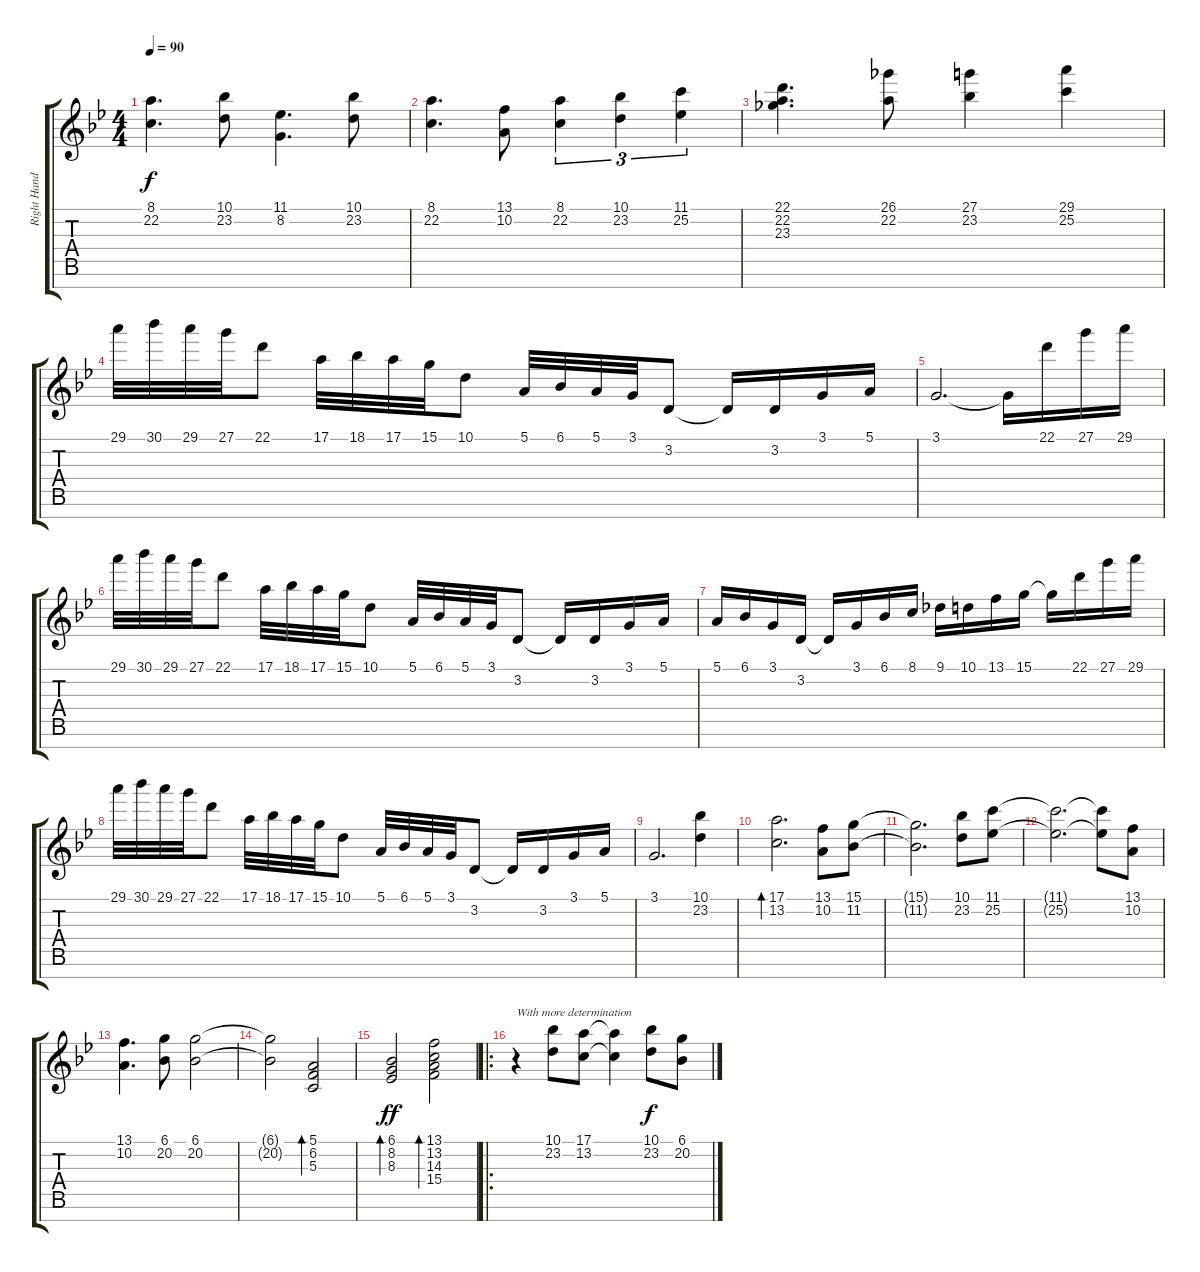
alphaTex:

\track ("Right Hand" "Right Hand") {instrument acousticgrandpiano}
\staff {score tabs}
\tuning (E4 B3 G3 D3 A2 E2 B1) {hide}
\ts (4 4)
\tempo 90
\clef g2
\ks bb
(8.1 22.2).4{d dy f} (10.1 23.2).8 (11.1 8.2).4{d} (10.1 23.2).8 |
(8.1 22.2).4{d} (13.1 10.2).8 (8.1 22.2).4{tu (3 2)} (10.1 23.2).4{tu (3 2)} (11.1 25.2).4{tu (3 2)} |
(22.1 22.2 23.3).4{d} (26.1 22.2).8 (27.1 23.2).4 (29.1 25.2).4 |
29.1.32 30.1.32 29.1.32 27.1.32 22.1.8 17.1.32 18.1.32 17.1.32 15.1.32 10.1.8 5.1.32 6.1.32 5.1.32 3.1.32 3.2.8 3.2{t}.16 3.2.16 3.1.16 5.1.16 |
3.1.2{d} 3.1{t}.16 22.1.16 27.1.16 29.1.16 |
29.1.32 30.1.32 29.1.32 27.1.32 22.1.8 17.1.32 18.1.32 17.1.32 15.1.32 10.1.8 5.1.32 6.1.32 5.1.32 3.1.32 3.2.8 3.2{t}.16 3.2.16 3.1.16 5.1.16 |
5.1.16 6.1.16 3.1.16 3.2.16 3.2{t}.16 3.1.16 6.1.16 8.1.16 9.1.16 10.1.16 13.1.16 15.1.16 15.1{t}.16 22.1.16 27.1.16 29.1.16 |
29.1.32 30.1.32 29.1.32 27.1.32 22.1.8 17.1.32 18.1.32 17.1.32 15.1.32 10.1.8 5.1.32 6.1.32 5.1.32 3.1.32 3.2.8 3.2{t}.16 3.2.16 3.1.16 5.1.16 |
3.1.2{d} (10.1 23.2).4 |
(17.1 13.2).2{d bd 120} (13.1 10.2).8 (15.1 11.2).8 |
(15.1{t} 11.2{t}).2{d} (10.1 23.2).8 (11.1 25.2).8 |
(11.1{t} 25.2{t}).2{d} (11.1{t} 25.2{t}).8 (13.1 10.2).8 |
(13.1 10.2).4{d} (6.1 20.2).8 (6.1 20.2).2 |
(6.1{t} 20.2{t}).2 (5.1 6.2 5.3).2{bd 240} |
(6.1 8.2 8.3).2{bd 240 dy ff} (13.1 13.2 14.3 15.4).2{bd 240} |
\ro
r.4{txt "With more determination"} (10.1 23.2).8 (17.1 13.2).8 (17.1{t} 13.2{t}).4 (10.1 23.2).8{dy f} (6.1 20.2).8
